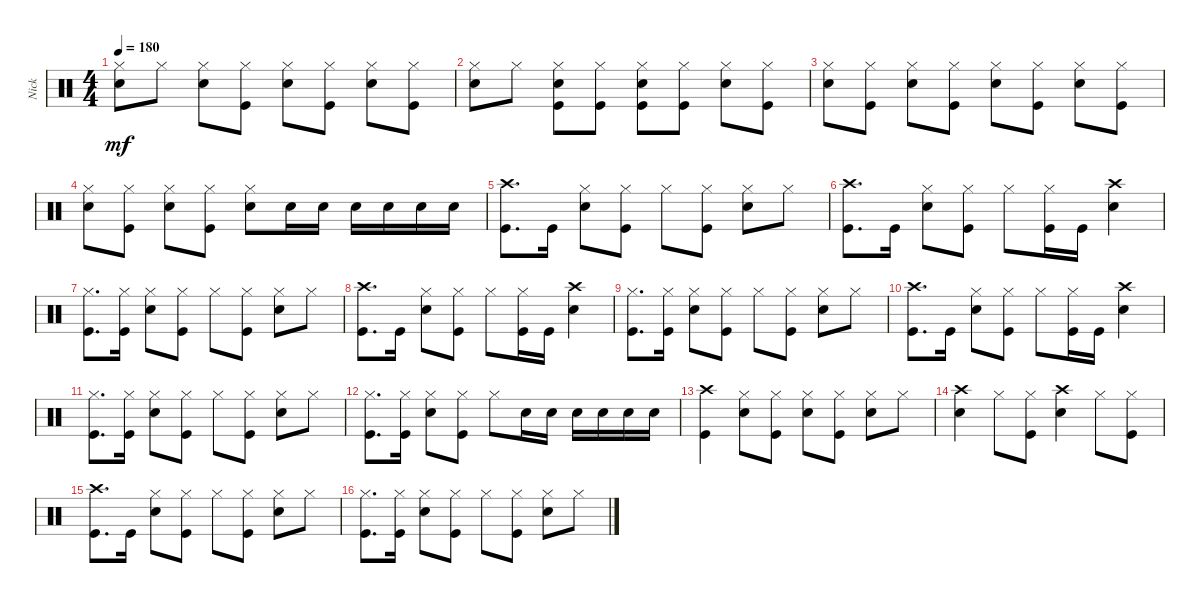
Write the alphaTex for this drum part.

\track ("Nick" "Nick") {instrument percussion}
\staff {score}
\articulation defaults
\ts (4 4)
\tempo 180
\clef neutral
\ks c
("Hi-Hat (closed)" "Snare (hit) 2").8{dy mf} "Hi-Hat (closed)".8 ("Hi-Hat (closed)" "Snare (hit) 2").8 ("Kick (hit)" "Hi-Hat (closed)").8 ("Hi-Hat (closed)" "Snare (hit) 2").8 ("Kick (hit)" "Hi-Hat (closed)").8 ("Hi-Hat (closed)" "Snare (hit) 2").8 ("Kick (hit)" "Hi-Hat (closed)").8 |
("Hi-Hat (closed)" "Snare (hit) 2").8 "Hi-Hat (closed)".8 ("Kick (hit)" "Hi-Hat (closed)" "Snare (hit) 2").8 ("Kick (hit)" "Hi-Hat (closed)").8 ("Kick (hit)" "Hi-Hat (closed)" "Snare (hit) 2").8 ("Kick (hit)" "Hi-Hat (closed)").8 ("Hi-Hat (closed)" "Snare (hit) 2").8 ("Kick (hit)" "Hi-Hat (closed)").8 |
("Hi-Hat (closed)" "Snare (hit) 2").8 ("Kick (hit)" "Hi-Hat (closed)").8 ("Hi-Hat (closed)" "Snare (hit) 2").8 ("Kick (hit)" "Hi-Hat (closed)").8 ("Hi-Hat (closed)" "Snare (hit) 2").8 ("Kick (hit)" "Hi-Hat (closed)").8 ("Hi-Hat (closed)" "Snare (hit) 2").8 ("Kick (hit)" "Hi-Hat (closed)").8 |
("Hi-Hat (closed)" "Snare (hit) 2").8 ("Kick (hit)" "Hi-Hat (closed)").8 ("Hi-Hat (closed)" "Snare (hit) 2").8 ("Kick (hit)" "Hi-Hat (closed)").8 ("Hi-Hat (closed)" "Snare (hit) 2").8 "Snare (hit) 2".16 "Snare (hit) 2".16 "Snare (hit) 2".16 "Snare (hit) 2".16 "Snare (hit) 2".16 "Snare (hit) 2".16 |
("Kick (hit)" "Crash high (hit)").8{d} "Kick (hit)".16 ("Hi-Hat (closed)" "Snare (hit) 2").8 ("Kick (hit)" "Hi-Hat (closed)").8 "Hi-Hat (closed)".8 ("Kick (hit)" "Hi-Hat (closed)").8 ("Hi-Hat (closed)" "Snare (hit) 2").8 "Hi-Hat (closed)".8 |
("Kick (hit)" "Crash high (hit)").8{d} "Kick (hit)".16 ("Hi-Hat (closed)" "Snare (hit) 2").8 ("Kick (hit)" "Hi-Hat (closed)").8 "Hi-Hat (closed)".8 ("Kick (hit)" "Hi-Hat (closed)").16 "Kick (hit)".16 ("Crash high (hit)" "Snare (hit) 2").4 |
("Kick (hit)" "Hi-Hat (closed)").8{d} ("Kick (hit)" "Hi-Hat (closed)").16 ("Hi-Hat (closed)" "Snare (hit) 2").8 ("Kick (hit)" "Hi-Hat (closed)").8 "Hi-Hat (closed)".8 ("Kick (hit)" "Hi-Hat (closed)").8 ("Hi-Hat (closed)" "Snare (hit) 2").8 "Hi-Hat (closed)".8 |
("Kick (hit)" "Crash high (hit)").8{d} "Kick (hit)".16 ("Hi-Hat (closed)" "Snare (hit) 2").8 ("Kick (hit)" "Hi-Hat (closed)").8 "Hi-Hat (closed)".8 ("Kick (hit)" "Hi-Hat (closed)").16 "Kick (hit)".16 ("Crash high (hit)" "Snare (hit) 2").4 |
("Kick (hit)" "Hi-Hat (closed)").8{d} ("Kick (hit)" "Hi-Hat (closed)").16 ("Hi-Hat (closed)" "Snare (hit) 2").8 ("Kick (hit)" "Hi-Hat (closed)").8 "Hi-Hat (closed)".8 ("Kick (hit)" "Hi-Hat (closed)").8 ("Hi-Hat (closed)" "Snare (hit) 2").8 "Hi-Hat (closed)".8 |
("Kick (hit)" "Crash high (hit)").8{d} "Kick (hit)".16 ("Hi-Hat (closed)" "Snare (hit) 2").8 ("Kick (hit)" "Hi-Hat (closed)").8 "Hi-Hat (closed)".8 ("Kick (hit)" "Hi-Hat (closed)").16 "Kick (hit)".16 ("Crash high (hit)" "Snare (hit) 2").4 |
("Kick (hit)" "Hi-Hat (closed)").8{d} ("Kick (hit)" "Hi-Hat (closed)").16 ("Hi-Hat (closed)" "Snare (hit) 2").8 ("Kick (hit)" "Hi-Hat (closed)").8 "Hi-Hat (closed)".8 ("Kick (hit)" "Hi-Hat (closed)").8 ("Hi-Hat (closed)" "Snare (hit) 2").8 "Hi-Hat (closed)".8 |
("Kick (hit)" "Hi-Hat (closed)").8{d} ("Kick (hit)" "Hi-Hat (closed)").16 ("Hi-Hat (closed)" "Snare (hit) 2").8 ("Kick (hit)" "Hi-Hat (closed)").8 "Hi-Hat (closed)".8 "Snare (hit) 2".16 "Snare (hit) 2".16 "Snare (hit) 2".16 "Snare (hit) 2".16 "Snare (hit) 2".16 "Snare (hit) 2".16 |
("Crash high (hit)" "Kick (hit)").4 ("Hi-Hat (closed)" "Snare (hit) 2").8 ("Kick (hit)" "Hi-Hat (closed)").8 ("Hi-Hat (closed)" "Snare (hit) 2").8 ("Kick (hit)" "Hi-Hat (closed)").8 ("Hi-Hat (closed)" "Snare (hit) 2").8 "Hi-Hat (closed)".8 |
("Crash high (hit)" "Snare (hit) 2").4 "Hi-Hat (closed)".8 ("Kick (hit)" "Hi-Hat (closed)").8 ("Crash high (hit)" "Snare (hit) 2").4 "Hi-Hat (closed)".8 ("Kick (hit)" "Hi-Hat (closed)").8 |
("Kick (hit)" "Crash high (hit)").8{d} "Kick (hit)".16 ("Hi-Hat (closed)" "Snare (hit) 2").8 ("Kick (hit)" "Hi-Hat (closed)").8 "Hi-Hat (closed)".8 ("Kick (hit)" "Hi-Hat (closed)").8 ("Hi-Hat (closed)" "Snare (hit) 2").8 "Hi-Hat (closed)".8 |
("Kick (hit)" "Hi-Hat (closed)").8{d} ("Kick (hit)" "Hi-Hat (closed)").16 ("Hi-Hat (closed)" "Snare (hit) 2").8 ("Kick (hit)" "Hi-Hat (closed)").8 "Hi-Hat (closed)".8 ("Kick (hit)" "Hi-Hat (closed)").8 ("Hi-Hat (closed)" "Snare (hit) 2").8 "Hi-Hat (closed)".8
